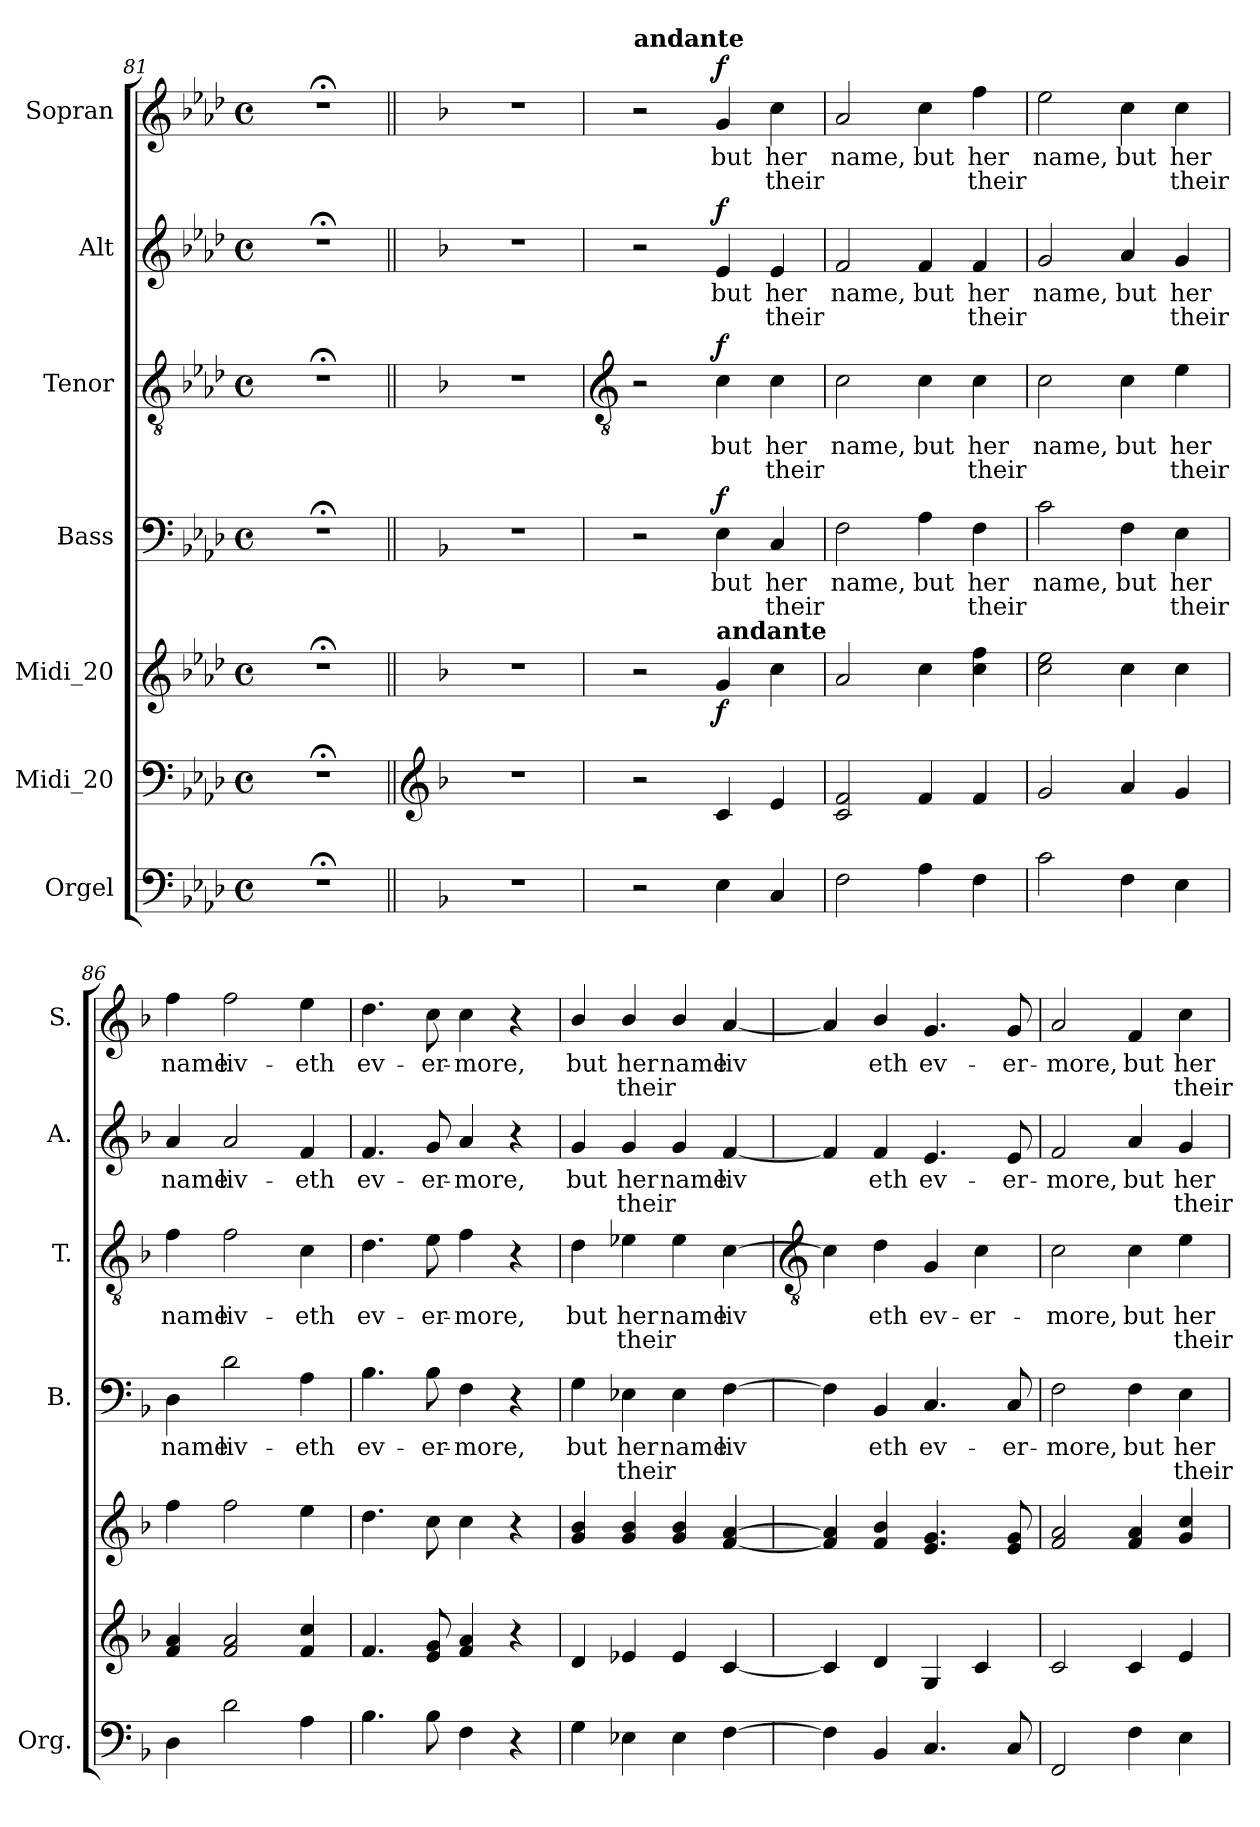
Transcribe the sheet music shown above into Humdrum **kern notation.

**kern	**kern	**kern	**dynam	**kern	**text	**text	**dynam	**kern	**text	**text	**dynam	**kern	**text	**text	**dynam	**kern	**text	**text	**dynam
*part7	*part6	*part5	*part5	*part4	*part4	*part4	*part4	*part3	*part3	*part3	*part3	*part2	*part2	*part2	*part2	*part1	*part1	*part1	*part1
*staff7	*staff6	*staff5	*staff5	*staff4	*staff4	*staff4	*staff4	*staff3	*staff3	*staff3	*staff3	*staff2	*staff2	*staff2	*staff2	*staff1	*staff1	*staff1	*staff1
*I"Orgel	*I"Midi_20	*I"Midi_20	*	*I"Bass	*	*	*	*I"Tenor	*	*	*	*I"Alt	*	*	*	*I"Sopran	*	*	*
*I'Org.	*	*	*	*I'B.	*	*	*	*I'T.	*	*	*	*I'A.	*	*	*	*I'S.	*	*	*
*clefF4	*clefF4	*clefG2	*	*clefF4	*	*	*	*clefGv2	*	*	*	*clefG2	*	*	*	*clefG2	*	*	*
*k[b-e-a-d-]	*k[b-e-a-d-]	*k[b-e-a-d-]	*	*k[b-e-a-d-]	*	*	*	*k[b-e-a-d-]	*	*	*	*k[b-e-a-d-]	*	*	*	*k[b-e-a-d-]	*	*	*
*A-:	*A-:	*A-:	*	*A-:	*	*	*	*A-:	*	*	*	*A-:	*	*	*	*A-:	*	*	*
*M4/4	*M4/4	*M4/4	*	*M4/4	*	*	*	*M4/4	*	*	*	*M4/4	*	*	*	*M4/4	*	*	*
*met(c)	*met(c)	*met(c)	*	*met(c)	*	*	*	*met(c)	*	*	*	*met(c)	*	*	*	*met(c)	*	*	*
=81	=81	=81	=81	=81	=81	=81	=81	=81	=81	=81	=81	=81	=81	=81	=81	=81	=81	=81	=81
1r;<	1r;<	1r;<	.	1r;<	.	.	.	1r;<	.	.	.	1r;<	.	.	.	1r;<	.	.	.
=82||	=82||	=82||	=82||	=82||	=82||	=82||	=82||	=82||	=82||	=82||	=82||	=82||	=82||	=82||	=82||	=82||	=82||	=82||	=82||
*	*clefG2	*	*	*	*	*	*	*	*	*	*	*	*	*	*	*	*	*	*
*k[b-]	*k[b-]	*k[b-]	*	*k[b-]	*	*	*	*k[b-]	*	*	*	*k[b-]	*	*	*	*k[b-]	*	*	*
*F:	*F:	*F:	*	*F:	*	*	*	*F:	*	*	*	*F:	*	*	*	*F:	*	*	*
1r	1r	1r	.	1r	.	.	.	1r	.	.	.	1r	.	.	.	1r	.	.	.
!!LO:LB:g=z
=83	=83	=83	=83	=83	=83	=83	=83	=83	=83	=83	=83	=83	=83	=83	=83	=83	=83	=83	=83
*	*	*	*	*	*	*	*	*clefGv2	*	*	*	*	*	*	*	*	*	*	*
!	!	!	!	!	!	!	!	!	!	!	!	!	!	!	!	!LO:TX:a:B:t=andante	!	!	!
2r	2r	2r	.	2r	.	.	.	2r	.	.	.	2r	.	.	.	2r	.	.	.
!	!	!LO:TX:a:B:t=andante	!	!	!	!	!	!	!	!	!	!	!	!	!	!	!	!	!
!	!	!	!LO:DY:b	!	!LO:LY:b	!	!LO:DY:b	!	!LO:LY:b	!	!LO:DY:b	!	!LO:LY:b	!	!LO:DY:b	!	!LO:LY:b	!	!LO:DY:b
4E	4c	4g	f	4E	but	.	f	4c	but	.	f	4e	but	.	f	4g	but	.	f
!	!	!	!	!	!LO:LY:b	!LO:LY:b	!	!	!LO:LY:b	!LO:LY:b	!	!	!LO:LY:b	!LO:LY:b	!	!	!LO:LY:b	!LO:LY:b	!
4C	4e	4cc	.	4C	her	their	.	4c	her	their	.	4e	her	their	.	4cc	her	their	.
=84	=84	=84	=84	=84	=84	=84	=84	=84	=84	=84	=84	=84	=84	=84	=84	=84	=84	=84	=84
!	!	!	!	!	!LO:LY:b	!	!	!	!LO:LY:b	!	!	!	!LO:LY:b	!	!	!	!LO:LY:b	!	!
2F	2c 2f	2a	.	2F	name,	.	.	2c	name,	.	.	2f	name,	.	.	2a	name,	.	.
!	!	!	!	!	!LO:LY:b	!	!	!	!LO:LY:b	!	!	!	!LO:LY:b	!	!	!	!LO:LY:b	!	!
4A	4f	4cc	.	4A	but	.	.	4c	but	.	.	4f	but	.	.	4cc	but	.	.
!	!	!	!	!	!LO:LY:b	!LO:LY:b	!	!	!LO:LY:b	!LO:LY:b	!	!	!LO:LY:b	!LO:LY:b	!	!	!LO:LY:b	!LO:LY:b	!
4F	4f	4cc 4ff	.	4F	her	their	.	4c	her	their	.	4f	her	their	.	4ff	her	their	.
=85	=85	=85	=85	=85	=85	=85	=85	=85	=85	=85	=85	=85	=85	=85	=85	=85	=85	=85	=85
!	!	!	!	!	!LO:LY:b	!	!	!	!LO:LY:b	!	!	!	!LO:LY:b	!	!	!	!LO:LY:b	!	!
2c	2g	2cc 2ee	.	2c	name,	.	.	2c	name,	.	.	2g	name,	.	.	2ee	name,	.	.
!	!	!	!	!	!LO:LY:b	!	!	!	!LO:LY:b	!	!	!	!LO:LY:b	!	!	!	!LO:LY:b	!	!
4F	4a	4cc	.	4F	but	.	.	4c	but	.	.	4a	but	.	.	4cc	but	.	.
!	!	!	!	!	!LO:LY:b	!LO:LY:b	!	!	!LO:LY:b	!LO:LY:b	!	!	!LO:LY:b	!LO:LY:b	!	!	!LO:LY:b	!LO:LY:b	!
4E	4g	4cc	.	4E	her	their	.	4e	her	their	.	4g	her	their	.	4cc	her	their	.
=86	=86	=86	=86	=86	=86	=86	=86	=86	=86	=86	=86	=86	=86	=86	=86	=86	=86	=86	=86
!	!	!	!	!	!LO:LY:b	!	!	!	!LO:LY:b	!	!	!	!LO:LY:b	!	!	!	!LO:LY:b	!	!
4D	4f 4a	4ff	.	4D	name	.	.	4f	name	.	.	4a	name	.	.	4ff	name	.	.
!	!	!	!	!	!LO:LY:b	!	!	!	!LO:LY:b	!	!	!	!LO:LY:b	!	!	!	!LO:LY:b	!	!
2d	2f 2a	2ff	.	2d	liv-	.	.	2f	liv-	.	.	2a	liv-	.	.	2ff	liv-	.	.
!	!	!	!	!	!LO:LY:b	!	!	!	!LO:LY:b	!	!	!	!LO:LY:b	!	!	!	!LO:LY:b	!	!
4A	4f 4cc	4ee	.	4A	-eth	.	.	4c	-eth	.	.	4f	-eth	.	.	4ee	-eth	.	.
=87	=87	=87	=87	=87	=87	=87	=87	=87	=87	=87	=87	=87	=87	=87	=87	=87	=87	=87	=87
!	!	!	!	!	!LO:LY:b	!	!	!	!LO:LY:b	!	!	!	!LO:LY:b	!	!	!	!LO:LY:b	!	!
4.B-	4.f	4.dd	.	4.B-	ev-	.	.	4.d	ev-	.	.	4.f	ev-	.	.	4.dd	ev-	.	.
!	!	!	!	!	!LO:LY:b	!	!	!	!LO:LY:b	!	!	!	!LO:LY:b	!	!	!	!LO:LY:b	!	!
8B-	8e 8g	8cc	.	8B-	-er-	.	.	8e	-er-	.	.	8g	-er-	.	.	8cc	-er-	.	.
!	!	!	!	!	!LO:LY:b	!	!	!	!LO:LY:b	!	!	!	!LO:LY:b	!	!	!	!LO:LY:b	!	!
4F	4f 4a	4cc	.	4F	-more,	.	.	4f	-more,	.	.	4a	-more,	.	.	4cc	-more,	.	.
4r	4r	4r	.	4r	.	.	.	4r	.	.	.	4r	.	.	.	4r	.	.	.
=88	=88	=88	=88	=88	=88	=88	=88	=88	=88	=88	=88	=88	=88	=88	=88	=88	=88	=88	=88
!	!	!	!	!	!LO:LY:b	!	!	!	!LO:LY:b	!	!	!	!LO:LY:b	!	!	!	!LO:LY:b	!	!
4G	4d	4g 4b-	.	4G	but	.	.	4d	but	.	.	4g	but	.	.	4b-/	but	.	.
!	!	!	!	!	!LO:LY:b	!LO:LY:b	!	!	!LO:LY:b	!LO:LY:b	!	!	!LO:LY:b	!LO:LY:b	!	!	!LO:LY:b	!LO:LY:b	!
4E-X	4e-X	4g 4b-	.	4E-X	her	their	.	4e-X	her	their	.	4g	her	their	.	4b-/	her	their	.
!	!	!	!	!	!LO:LY:b	!	!	!	!LO:LY:b	!	!	!	!LO:LY:b	!	!	!	!LO:LY:b	!	!
4E-	4e-	4g 4b-	.	4E-	name	.	.	4e-	name	.	.	4g	name	.	.	4b-/	name	.	.
!	!	!	!	!	!LO:LY:b	!	!	!	!LO:LY:b	!	!	!	!LO:LY:b	!	!	!	!LO:LY:b	!	!
[4F	[4c	[4f [4a	.	[4F	liv	.	.	[4c	liv	.	.	[4f	liv	.	.	[4a/	liv	.	.
!!LO:LB:g=z
=89	=89	=89	=89	=89	=89	=89	=89	=89	=89	=89	=89	=89	=89	=89	=89	=89	=89	=89	=89
*	*	*	*	*	*	*	*	*clefGv2	*	*	*	*	*	*	*	*	*	*	*
4F]	4c]	4f] 4a]	.	4F]	.	.	.	4c]	.	.	.	4f]	.	.	.	4a/]	.	.	.
!	!	!	!	!	!LO:LY:b	!	!	!	!LO:LY:b	!	!	!	!LO:LY:b	!	!	!	!LO:LY:b	!	!
4BB-	4d	4f/ 4b-/	.	4BB-	eth	.	.	4d	eth	.	.	4f	eth	.	.	4b-/	eth	.	.
!	!	!	!	!	!LO:LY:b	!	!	!	!LO:LY:b	!	!	!	!LO:LY:b	!	!	!	!LO:LY:b	!	!
4.C	4G	4.e 4.g	.	4.C	ev-	.	.	4G	ev-	.	.	4.e	ev-	.	.	4.g/	ev-	.	.
!	!	!	!	!	!	!	!	!	!LO:LY:b	!	!	!	!	!	!	!	!	!	!
.	4c	.	.	.	.	.	.	4c	-er-	.	.	.	.	.	.	.	.	.	.
!	!	!	!	!	!LO:LY:b	!	!	!	!	!	!	!	!LO:LY:b	!	!	!	!LO:LY:b	!	!
8C	.	8e 8g	.	8C	-er-	.	.	.	.	.	.	8e	-er-	.	.	8g	-er-	.	.
=90	=90	=90	=90	=90	=90	=90	=90	=90	=90	=90	=90	=90	=90	=90	=90	=90	=90	=90	=90
!	!	!	!	!	!LO:LY:b	!	!	!	!LO:LY:b	!	!	!	!LO:LY:b	!	!	!	!LO:LY:b	!	!
2FF	2c	2f 2a	.	2F	-more,	.	.	2c	-more,	.	.	2f	-more,	.	.	2a	-more,	.	.
!	!	!	!	!	!LO:LY:b	!	!	!	!LO:LY:b	!	!	!	!LO:LY:b	!	!	!	!LO:LY:b	!	!
4F	4c	4f 4a	.	4F	but	.	.	4c	but	.	.	4a	but	.	.	4f	but	.	.
!	!	!	!	!	!LO:LY:b	!LO:LY:b	!	!	!LO:LY:b	!LO:LY:b	!	!	!LO:LY:b	!LO:LY:b	!	!	!LO:LY:b	!LO:LY:b	!
4E	4e	4g 4cc	.	4E	her	their	.	4e	her	their	.	4g	her	their	.	4cc	her	their	.
=	=	=	=	=	=	=	=	=	=	=	=	=	=	=	=	=	=	=	=
*-	*-	*-	*-	*-	*-	*-	*-	*-	*-	*-	*-	*-	*-	*-	*-	*-	*-	*-	*-
